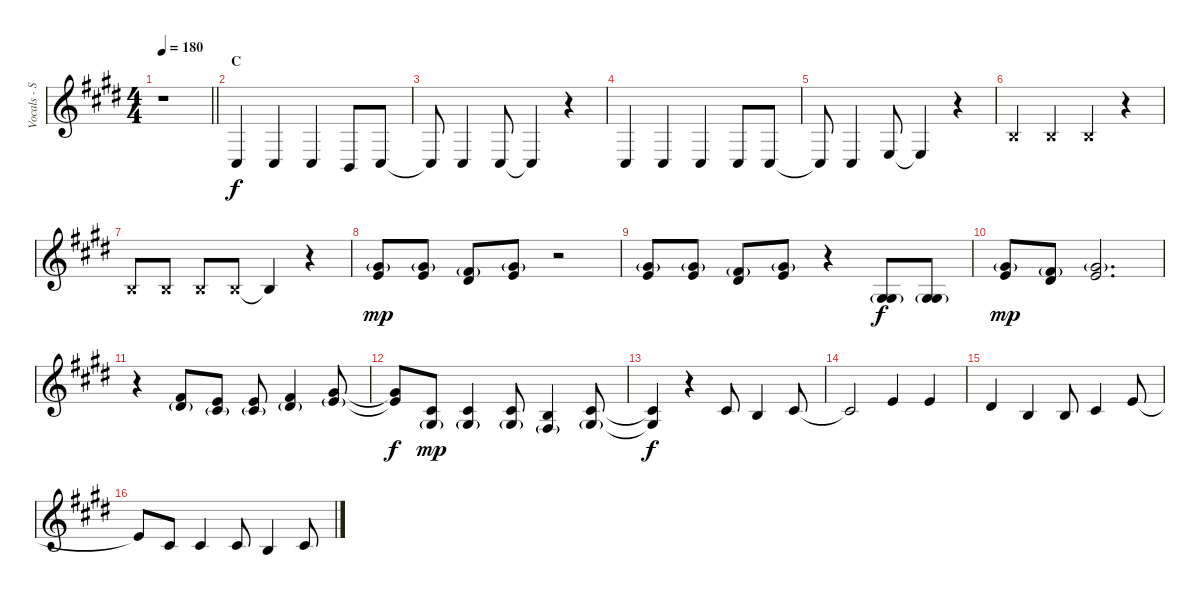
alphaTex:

\track ("Vocals - Shin" "Vocals - S") {instrument lead6voice}
\staff {score}
\tuning (E4 B3 G3 D3 A2 E2) {hide}
\ts (4 4)
\tempo 180
\clef g2
\barLineRight lightlight
\ks e
r.1{dy f} |
\section ("" "C")
4.5.4 4.5.4 4.5.4 2.5.8 4.5.8 |
4.5{t}.8 4.5.4 4.5.8 4.5{t}.4 r.4 |
4.5.4 4.5.4 4.5.4 4.5.8 4.5.8 |
4.5{t}.8 4.5.4 2.4.8 2.4{t}.4 r.4 |
0.2{x}.4 0.2{x}.4 0.2{x}.4 r.4 |
0.2{x}.8 0.2{x}.8 0.2{x}.8 0.2{x}.8 0.2{t}.4 r.4 |
(4.1{g} 5.2).8{dy mp} (4.1{g} 5.2).8 (2.1{g} 4.2).8 (4.1{g} 5.2).8 r.2 |
(4.1{g} 5.2).8 (4.1{g} 5.2).8 (2.1{g} 4.2).8 (4.1{g} 5.2).8 r.4 (1.3 6.4{g}).8{dy f} (1.3 6.4{g}).8 |
(4.1{g} 5.2).8{dy mp} (2.1{g} 4.2).8 (4.1{g} 5.2).2{d} |
r.4 (2.1 4.2{g}).8 (0.1 2.2{g}).8 (0.1 2.2{g}).8 (2.1 4.2{g}).4 (4.1 5.2{g}).8 |
(4.1{t} 5.2{t}).8{dy f} (2.2 1.3{g}).8{dy mp} (2.2 1.3{g}).4 (2.2 1.3{g}).8 (0.2 4.4{g}).4 (2.2 1.3{g}).8 |
(2.2{t} 1.3{t}).4{dy f} r.4 2.2.8 0.2.4 2.2.8 |
2.2{t}.2 0.1.4 0.1.4 |
4.2.4 0.2.4 0.2.8 2.2.4 0.1.8 |
0.1{t}.8 2.2.8 2.2.4 2.2.8 0.2.4 2.2.8
